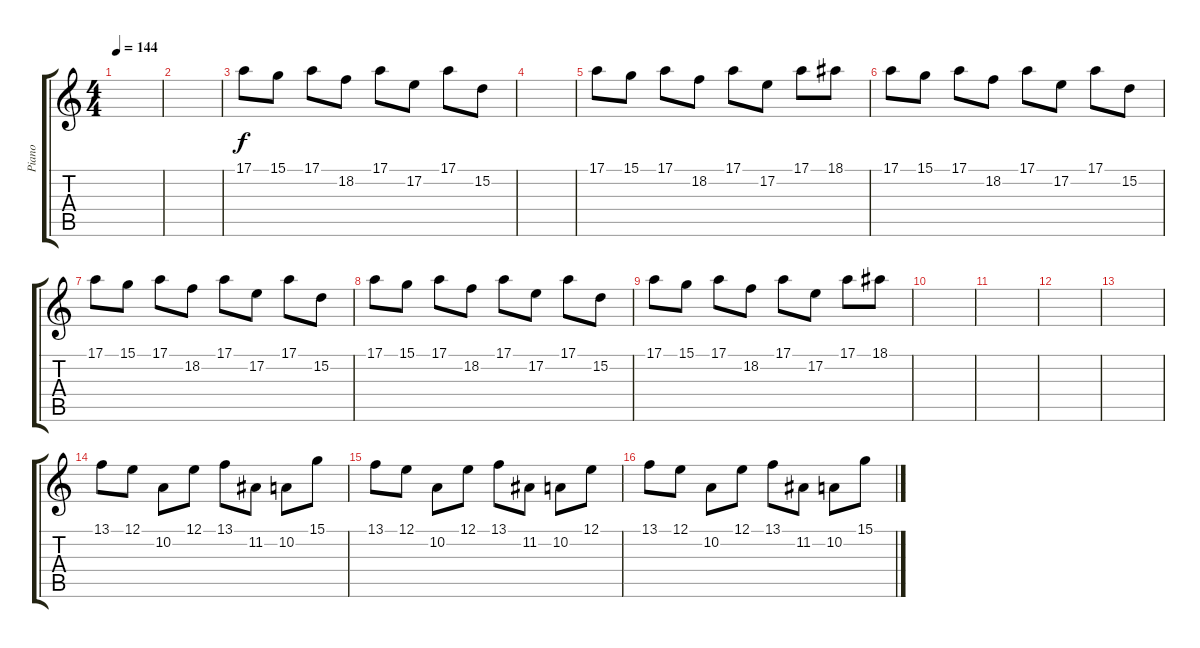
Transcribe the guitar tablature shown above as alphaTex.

\track ("Piano" "Piano") {instrument acousticgrandpiano}
\staff {score tabs}
\tuning (E4 B3 G3 D3 A2 E2) {hide}
\ts (4 4)
\tempo 144
\clef g2
\ks c
|
|
17.1.8 15.1.8 17.1.8 18.2.8 17.1.8 17.2.8 17.1.8 15.2.8 |
|
17.1.8 15.1.8 17.1.8 18.2.8 17.1.8 17.2.8 17.1.8 18.1.8 |
17.1.8 15.1.8 17.1.8 18.2.8 17.1.8 17.2.8 17.1.8 15.2.8 |
17.1.8 15.1.8 17.1.8 18.2.8 17.1.8 17.2.8 17.1.8 15.2.8 |
17.1.8 15.1.8 17.1.8 18.2.8 17.1.8 17.2.8 17.1.8 15.2.8 |
17.1.8 15.1.8 17.1.8 18.2.8 17.1.8 17.2.8 17.1.8 18.1.8 |
|
|
|
|
13.1.8 12.1.8 10.2.8 12.1.8 13.1.8 11.2.8 10.2.8 15.1.8 |
13.1.8 12.1.8 10.2.8 12.1.8 13.1.8 11.2.8 10.2.8 12.1.8 |
13.1.8 12.1.8 10.2.8 12.1.8 13.1.8 11.2.8 10.2.8 15.1.8
